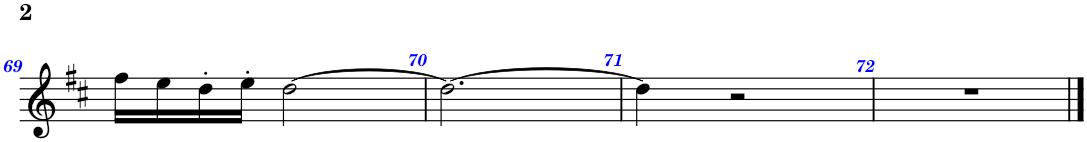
**kern	**kern	**kern	**kern	**kern	**kern	**kern	**kern
*part8	*part7	*part6	*part5	*part4	*part3	*part2	*part1
*staff8	*staff7	*staff6	*staff5	*staff4	*staff3	*staff2	*staff1
*I"Chitarra classica	*I"Viole	*I"Mandolino	*I"Bouzouki (tricordo)	*I"Chitarra classica	*I"Contrabbasso	*I"Piano, Mandulinata a Napule	*I"Flauto
*I'Chit. cl.	*	*I'Mnd.	*I'Bou.	*I'Chit. cl.	*I'Cb.	*	*I'Fl
!!LO:PB:g=z
*clefGv2	*clefC3	*clefG2	*clefG2	*clefGv2	*clefF4	*clefF4	*clefG2
*	*	*	*	*	*Trd7c12	*	*
*k[f#c#]	*k[f#c#]	*k[f#c#]	*k[f#c#]	*k[f#c#]	*k[f#c#]	*k[f#c#]	*k[f#c#]
*M3/4	*M3/4	*M3/4	*M3/4	*M3/4	*M3/4	*M3/4	*M3/4
=69	=69	=69	=69	=69	=69	=69	=69
*	*	*^	*	*^	*^	*	*
2.r	2.A/ 2.d/ 2.f#/	32r	16r	8r	4r	8r	2.D/	2.AA/	2.DD/	16ff#\LL
.	.	32a'/	.	.	.	.	.	.	.	.
*	*	*Xbrackettup	*	*	*	*	*	*	*	*
.	.	24r	128r	.	.	.	.	.	.	16ee\
.	.	.	64.a/	.	.	.	.	.	.	.
.	.	.	4r	.	.	.	.	.	.	.
.	.	48a/LLL	.	.	.	.	.	.	.	.
*	*	*	*	*Xbrackettup	*	*	*	*	*	*
.	.	32a/	.	56a/	.	[8A/	.	.	.	16dd'\
.	.	.	.	112r	.	.	.	.	.	.
.	.	.	.	[56a'/LLLL	.	.	.	.	.	.
.	.	32a/	.	.	.	.	.	.	.	.
.	.	.	.	112a/Jk]	.	.	.	.	.	.
.	.	.	.	28a/	.	.	.	.	.	.
.	.	32a/	.	.	.	.	.	.	.	16ee'\JJ
.	.	.	.	56a/JJJk	.	.	.	.	.	.
.	.	32a/JJJ	.	.	.	.	.	.	.	.
.	.	.	.	56r	.	.	.	.	.	.
.	.	32a/LLL	.	32ff#'/LLL	2f#/ 2a/	4.A/_	.	.	.	[2dd\
.	.	32a'/	.	32ff#'/	.	.	.	.	.	.
.	.	32a'/	.	32ff#'/	.	.	.	.	.	.
.	.	32a'/JJ	8r	32ff#'/JJ	.	.	.	.	.	.
.	.	40a'/LL	.	56ee'/KLL	.	.	.	.	.	.
.	.	.	.	28ee/	.	.	.	.	.	.
.	.	40a'/	.	.	.	.	.	.	.	.
.	.	40a/	.	.	.	.	.	.	.	.
.	.	.	.	56ee/JJJk	.	.	.	.	.	.
.	.	.	.	56r	.	.	.	.	.	.
.	.	40a/JJJ	.	.	.	.	.	.	.	.
.	.	.	.	56ee/	.	.	.	.	.	.
.	.	.	64r	.	.	.	.	.	.	.
.	.	40r	.	.	.	.	.	.	.	.
.	.	.	.	56r	.	.	.	.	.	.
.	.	.	64a/	.	.	.	.	.	.	.
.	.	32a/LLL	4r	56dd/	.	.	.	.	.	.
.	.	.	.	112r	.	.	.	.	.	.
.	.	.	.	[56dd'/LLLL	.	.	.	.	.	.
.	.	32a'/	.	.	.	.	.	.	.	.
.	.	.	.	112dd/K]	.	.	.	.	.	.
.	.	.	.	56dd/JJJJ	.	.	.	.	.	.
.	.	48a/	.	.	.	.	.	.	.	.
.	.	.	.	56r	.	.	.	.	.	.
.	.	48a/	.	.	.	.	.	.	.	.
.	.	.	.	56dd/LLLL	.	.	.	.	.	.
.	.	48a/JJJ	.	.	.	.	.	.	.	.
.	.	.	.	56a/JJJJ	.	.	.	.	.	.
.	.	112r	.	64r	.	16A/]	.	.	.	.
.	.	[56a'/LLLL	.	.	.	.	.	.	.	.
.	.	.	.	32a'/LLL	.	.	.	.	.	.
.	.	112a/K]	.	.	.	.	.	.	.	.
.	.	56a/	.	.	.	.	.	.	.	.
.	.	.	.	64a/JJJk	.	.	.	.	.	.
.	.	[56a/	.	.	.	.	.	.	.	.
.	.	.	.	64r	.	16r	.	.	.	.
.	.	112a/K]	.	.	.	.	.	.	.	.
.	.	.	.	32.a'/	.	.	.	.	.	.
.	.	[56a/	.	.	.	.	.	.	.	.
.	.	112a/JJJJk]	.	.	.	.	.	.	.	.
.	.	56r	.	.	.	.	.	.	.	.
*	*	*	*	*	*v	*v	*	*	*	*
*	*	*	*	*	*	*v	*v	*	*
=70	=70	=70	=70	=70	=70	=70	=70	=70
*^	*	*	*	*	*	*	*	*
4e/	8r	2.B-X/ 2.d/ 2.g/	48r	32r	2.r	2.r	2.GG/	2.r	2.dd\_
.	.	.	48b-X/	.	.	.	.	.	.
.	.	.	.	64r	.	.	.	.	.
.	.	.	48r	.	.	.	.	.	.
.	.	.	.	128r	.	.	.	.	.
.	.	.	.	[128b-/KLLLL	.	.	.	.	.
.	.	.	48r	64b-/JJJJ]	.	.	.	.	.
.	.	.	.	4r	.	.	.	.	.
.	.	.	48b-/	.	.	.	.	.	.
.	.	.	48r	.	.	.	.	.	.
.	8G/	.	40b-'/LLL	.	.	.	.	.	.
.	.	.	40b-'/	.	.	.	.	.	.
.	.	.	40b-/JJJ	.	.	.	.	.	.
.	.	.	80r	.	.	.	.	.	.
.	.	.	80b-/	.	.	.	.	.	.
.	.	.	40r	.	.	.	.	.	.
2e'/	8r	.	48b-'/LLL	.	.	.	.	.	.
.	.	.	48b-/JJJ	.	.	.	.	.	.
.	.	.	96r	.	.	.	.	.	.
.	.	.	[96b-/LLLL	.	.	.	.	.	.
.	.	.	64b-/J]	.	.	.	.	.	.
.	.	.	32b-'/	8r	.	.	.	.	.
.	.	.	64b-/JJJk	.	.	.	.	.	.
.	[8G/	.	112r	.	.	.	.	.	.
.	.	.	[56b-'/LLLL	.	.	.	.	.	.
.	.	.	112b-/K]	.	.	.	.	.	.
.	.	.	56b-/JJJJ	.	.	.	.	.	.
.	.	.	56r	.	.	.	.	.	.
.	.	.	56b-/KLLL	.	.	.	.	.	.
.	.	.	.	16r	.	.	.	.	.
.	.	.	28b-/JJJ	.	.	.	.	.	.
*	*Xbrackettup	*	*	*	*	*	*	*	*
.	24G\KL]	.	56b-/KLLL	.	.	.	.	.	.
.	.	.	.	32r	.	.	.	.	.
.	.	.	28b-/JJJ	.	.	.	.	.	.
.	[12d\	.	.	.	.	.	.	.	.
.	.	.	.	64b-/	.	.	.	.	.
.	.	.	56r	.	.	.	.	.	.
.	.	.	.	8r	.	.	.	.	.
.	.	.	56b-/	.	.	.	.	.	.
.	.	.	112r	.	.	.	.	.	.
.	.	.	[56b-'/LLLL	.	.	.	.	.	.
.	.	.	112b-/JJJk]	.	.	.	.	.	.
.	24d\K_	.	48b-'/LL	.	.	.	.	.	.
.	.	.	48b-/	.	.	.	.	.	.
.	[12G\ 12d_\J	.	48b-/J	.	.	.	.	.	.
.	.	.	16b-'/JJ	16r	.	.	.	.	.
*	*	*	*v	*v	*	*	*	*	*
=71	=71	=71	=71	=71	=71	=71	=71	=71
*	*^	*	*	*	*	*	*	*
16r	24G]/ 24d]/LL	4D'/	[2.A/ [2.d/ [2.f#/	40a/	2.r	2.r	[2.D/	[2.DDD/	4dd\]
.	.	.	.	80r	.	.	.	.	.
.	.	.	.	[40a'/LLL	.	.	.	.	.
.	[24F#/JJ	.	.	.	.	.	.	.	.
[8.A/	.	.	.	80a/K]	.	.	.	.	.
.	.	.	.	40a'/	.	.	.	.	.
.	6F#/_ [6d/	.	.	.	.	.	.	.	.
.	.	.	.	40a/JJ	.	.	.	.	.
.	.	.	.	32a/LL	.	.	.	.	.
.	.	.	.	32a/	.	.	.	.	.
.	.	.	.	32a/	.	.	.	.	.
.	.	.	.	32a/JJJ	.	.	.	.	.
2A/_	2F#/_ 2d/_	2r	.	36a/LLL	.	.	.	.	2r
.	.	.	.	36a/	.	.	.	.	.
.	.	.	.	36a/	.	.	.	.	.
.	.	.	.	36a/	.	.	.	.	.
.	.	.	.	36a/JJ	.	.	.	.	.
.	.	.	.	36a/LL	.	.	.	.	.
.	.	.	.	36a/	.	.	.	.	.
.	.	.	.	36a/	.	.	.	.	.
.	.	.	.	36a/JJJ	.	.	.	.	.
.	.	.	.	[56a/LLLL	.	.	.	.	.
.	.	.	.	112a/K]	.	.	.	.	.
.	.	.	.	[56a'/	.	.	.	.	.
.	.	.	.	112a/K]	.	.	.	.	.
.	.	.	.	56a/JJJJ	.	.	.	.	.
.	.	.	.	112r	.	.	.	.	.
.	.	.	.	[56a'/LLLL	.	.	.	.	.
.	.	.	.	112a/K]	.	.	.	.	.
.	.	.	.	56a/JJJ	.	.	.	.	.
.	.	.	.	40a/LL	.	.	.	.	.
.	.	.	.	40a/	.	.	.	.	.
.	.	.	.	40a/JJJ	.	.	.	.	.
.	.	.	.	40r	.	.	.	.	.
.	.	.	.	40a'/	.	.	.	.	.
*	*v	*v	*	*	*	*	*	*	*
=72	=72	=72	=72	=72	=72	=72	=72	=72
2.A/]	2.F#/] 2.d/]	2.A/] 2.d/] 2.f#/]	32a'/	2.r	2.r	2.D/]	2.DDD/]	2.r
.	.	.	128r	.	.	.	.	.
.	.	.	64.a/	.	.	.	.	.
.	.	.	96r	.	.	.	.	.
.	.	.	[48a'/LLL	.	.	.	.	.
.	.	.	96a/K]	.	.	.	.	.
.	.	.	48a/JJ	.	.	.	.	.
.	.	.	32a/LL	.	.	.	.	.
.	.	.	32a/	.	.	.	.	.
.	.	.	32a/	.	.	.	.	.
.	.	.	32a/JJJ	.	.	.	.	.
.	.	.	36a/LLL	.	.	.	.	.
.	.	.	36a/	.	.	.	.	.
.	.	.	36a/	.	.	.	.	.
.	.	.	36a/	.	.	.	.	.
.	.	.	36a/JJ	.	.	.	.	.
.	.	.	36a/LL	.	.	.	.	.
.	.	.	36a/	.	.	.	.	.
.	.	.	36a/	.	.	.	.	.
.	.	.	36a/JJJ	.	.	.	.	.
.	.	.	40a/LLL	.	.	.	.	.
.	.	.	40a/	.	.	.	.	.
.	.	.	40a/	.	.	.	.	.
.	.	.	40a/	.	.	.	.	.
.	.	.	40a/JJ	.	.	.	.	.
.	.	.	40a/LL	.	.	.	.	.
.	.	.	40a/	.	.	.	.	.
.	.	.	40a/JJJ	.	.	.	.	.
.	.	.	80r	.	.	.	.	.
.	.	.	[40a'/LLL	.	.	.	.	.
.	.	.	80a/JJJk]	.	.	.	.	.
*v	*v	*	*	*	*	*	*	*
==	==	==	==	==	==	==	==
*-	*-	*-	*-	*-	*-	*-	*-
